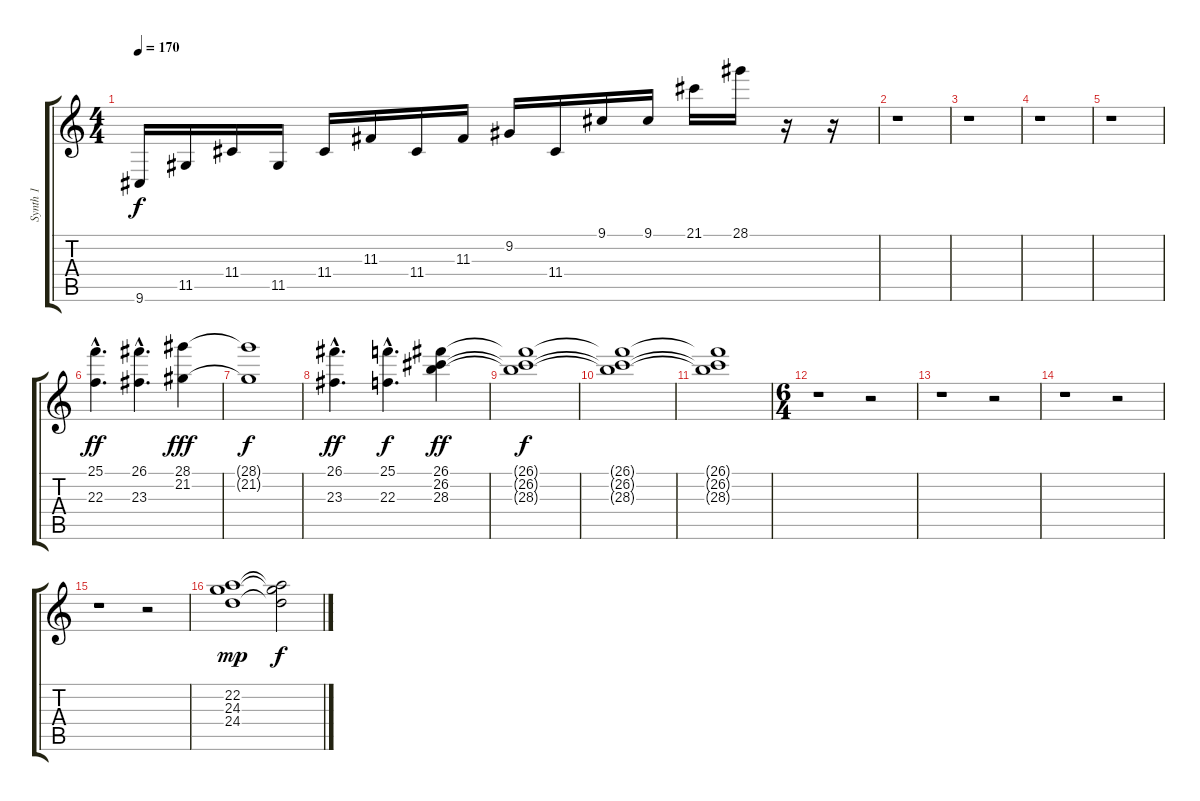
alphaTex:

\track ("Synth 1" "Synth 1") {instrument stringensemble1}
\staff {score tabs}
\tuning (E4 B3 G3 D3 A2 E2) {hide}
\ts (4 4)
\tempo 170
\clef g2
\ks c
9.6.16{dy f volume 15 instrument pad3polysynth} 11.5.16 11.4.16 11.5.16 11.4.16 11.3.16{volume 15 instrument pad3polysynth} 11.4.16 11.3.16 9.2.16 11.4.16 9.1.16{volume 15 instrument pad3polysynth} 9.1.16 21.1.16 28.1.16 r.16 r.16 |
r.1 |
r.1 |
r.1 |
r.1{volume 11 balance 4 instrument stringensemble1} |
(25.1{hac} 22.3{hac}).4{d dy ff} (26.1{hac} 23.3{hac}).4{d} (28.1 21.2).4{dy fff} |
(28.1{t} 21.2{t}).1{dy f} |
(26.1{hac} 23.3{hac}).4{d dy ff} (25.1{hac} 22.3{hac}).4{d dy f} (26.1 26.2 28.3).4{dy ff} |
(26.1{t} 26.2{t} 28.3{t}).1{dy f} |
(26.1{t} 26.2{t} 28.3{t}).1 |
(26.1{t} 26.2{t} 28.3{t}).1 |
\ts (6 4)
r.1 r.2 |
r.1 r.2 |
r.1 r.2 |
r.1 r.2 |
(22.2 24.3 24.4).1{dy mp} (22.2{t} 24.3{t} 24.4{t}).2{dy f}
